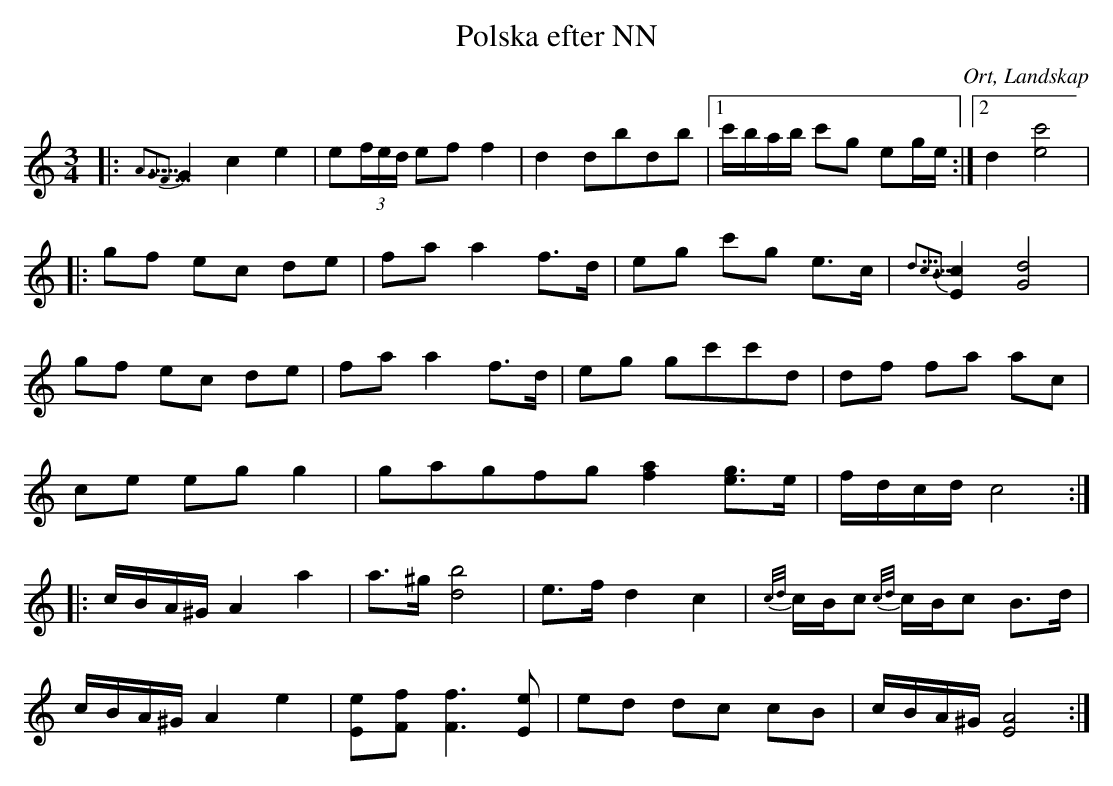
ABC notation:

X:1
T:Polska efter NN
O:Ort, Landskap
M:3/4
L:1/8
K:C
|:{A5/4G5/4F5/4}G2 c2 e2|e(3f/e/d/ ef f2|d2 dbdb|1 c'/b/a/b/ c'g eg/e/:|2 d2 [e4c'4]|
|:gf ec de|fa a2 f>d|eg c'g e>c|{d5/4c5/4B5/4}[c2E2] [G4d4]|
gf ec de|fa a2 f>d|eg gc'c'd|df fa ac|
ce eg g2|g2/5a2/5g2/5f2/5g2/5 [f2a2] [eg]>e|f/d/c/d/  c4:|
|:c/B/A/^G/ A2 a2|a>^g [d4b4]|e>f d2 c2|{c/d/}c/B/c {c/d/}c/B/c B>d|
c/B/A/^G/ A2 e2|[Ee][Ff] [F3f3] [Ee] |ed dc cB|c/B/A/^G/ [E4A4]:|
